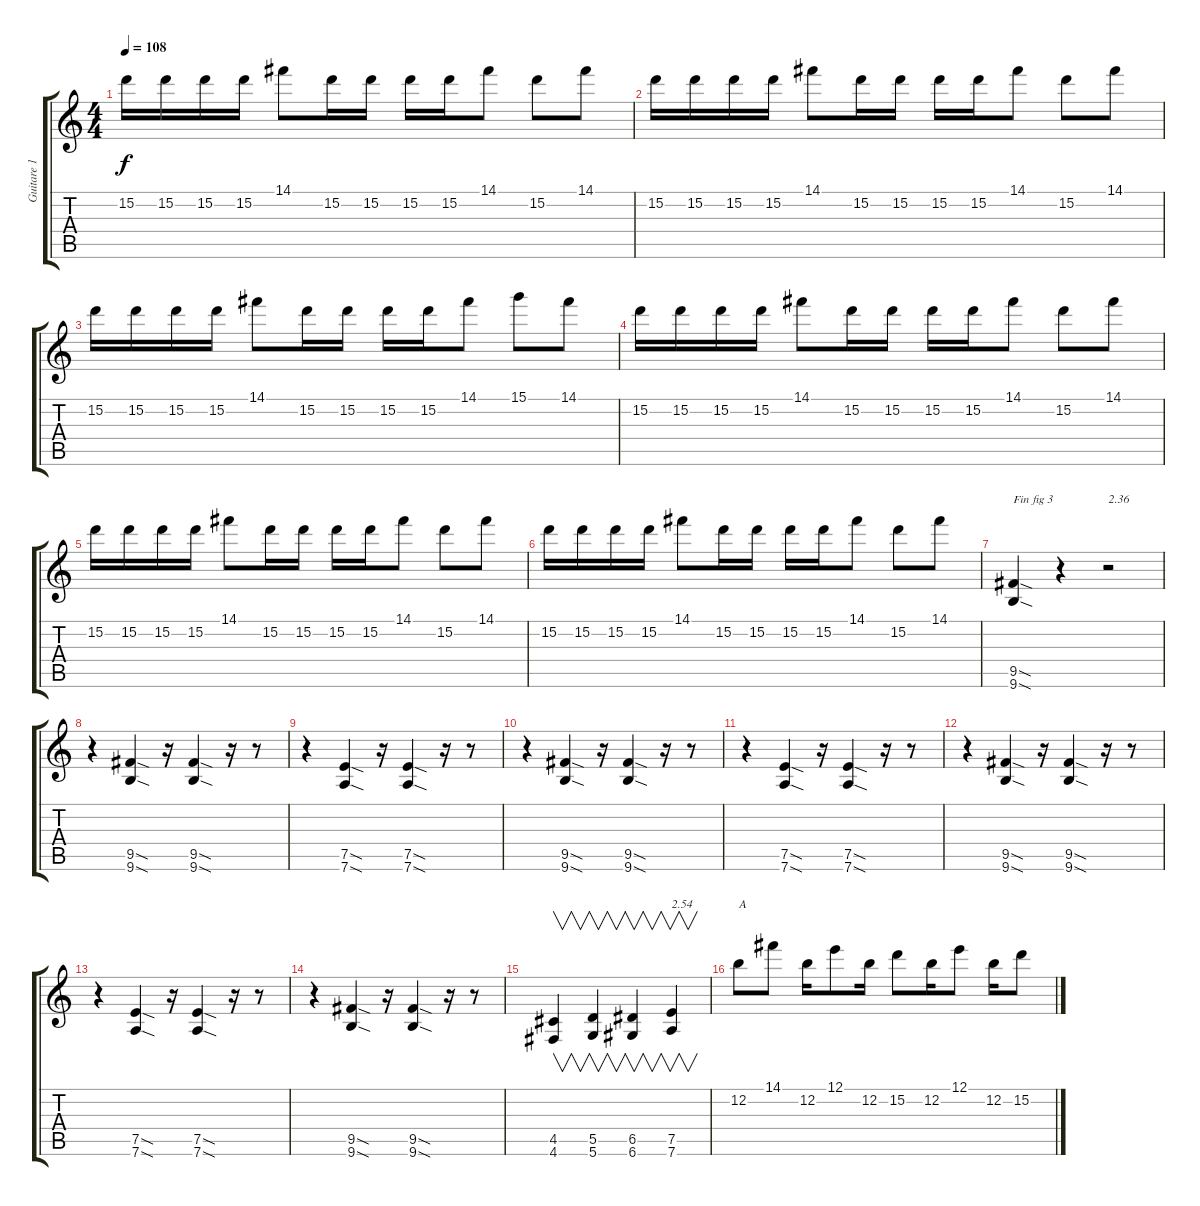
\track ("Guitare 1 Dr-D" "Guitare 1 ") {instrument distortionguitar}
\staff {score tabs}
\tuning (E4 B3 G3 D3 A2 D2) {hide}
\ts (4 4)
\tempo 108
\clef g2
\ks c
15.2.16{dy f} 15.2.16 15.2.16 15.2.16 14.1.8 15.2.16 15.2.16 15.2.16 15.2.16 14.1.8 15.2.8 14.1.8 |
15.2.16 15.2.16 15.2.16 15.2.16 14.1.8 15.2.16 15.2.16 15.2.16 15.2.16 14.1.8 15.2.8 14.1.8 |
15.2.16 15.2.16 15.2.16 15.2.16 14.1.8 15.2.16 15.2.16 15.2.16 15.2.16 14.1.8 15.1.8 14.1.8 |
15.2.16 15.2.16 15.2.16 15.2.16 14.1.8 15.2.16 15.2.16 15.2.16 15.2.16 14.1.8 15.2.8 14.1.8 |
15.2.16 15.2.16 15.2.16 15.2.16 14.1.8 15.2.16 15.2.16 15.2.16 15.2.16 14.1.8 15.2.8 14.1.8 |
15.2.16 15.2.16 15.2.16 15.2.16 14.1.8 15.2.16 15.2.16 15.2.16 15.2.16 14.1.8 15.2.8 14.1.8 |
(9.5{sod} 9.6{sod}).4{txt "Fin fig 3"} r.4 r.2{txt "2.36"} |
r.4 (9.5{sod} 9.6{sod}).4 r.16 (9.5{sod} 9.6{sod}).4 r.16 r.8 |
r.4 (7.5{sod} 7.6{sod}).4 r.16 (7.5{sod} 7.6{sod}).4 r.16 r.8 |
r.4 (9.5{sod} 9.6{sod}).4 r.16 (9.5{sod} 9.6{sod}).4 r.16 r.8 |
r.4 (7.5{sod} 7.6{sod}).4 r.16 (7.5{sod} 7.6{sod}).4 r.16 r.8 |
r.4 (9.5{sod} 9.6{sod}).4 r.16 (9.5{sod} 9.6{sod}).4 r.16 r.8 |
r.4 (7.5{sod} 7.6{sod}).4 r.16 (7.5{sod} 7.6{sod}).4 r.16 r.8 |
r.4 (9.5{sod} 9.6{sod}).4 r.16 (9.5{sod} 9.6{sod}).4 r.16 r.8 |
(4.5 4.6).4{v} (5.5 5.6).4{v} (6.5 6.6).4{v} (7.5 7.6).4{v txt "2.54"} |
12.2.8{txt "A"} 14.1.8 12.2.16 12.1.8 12.2.16 15.2.8 12.2.16 12.1.8 12.2.16 15.2.8
